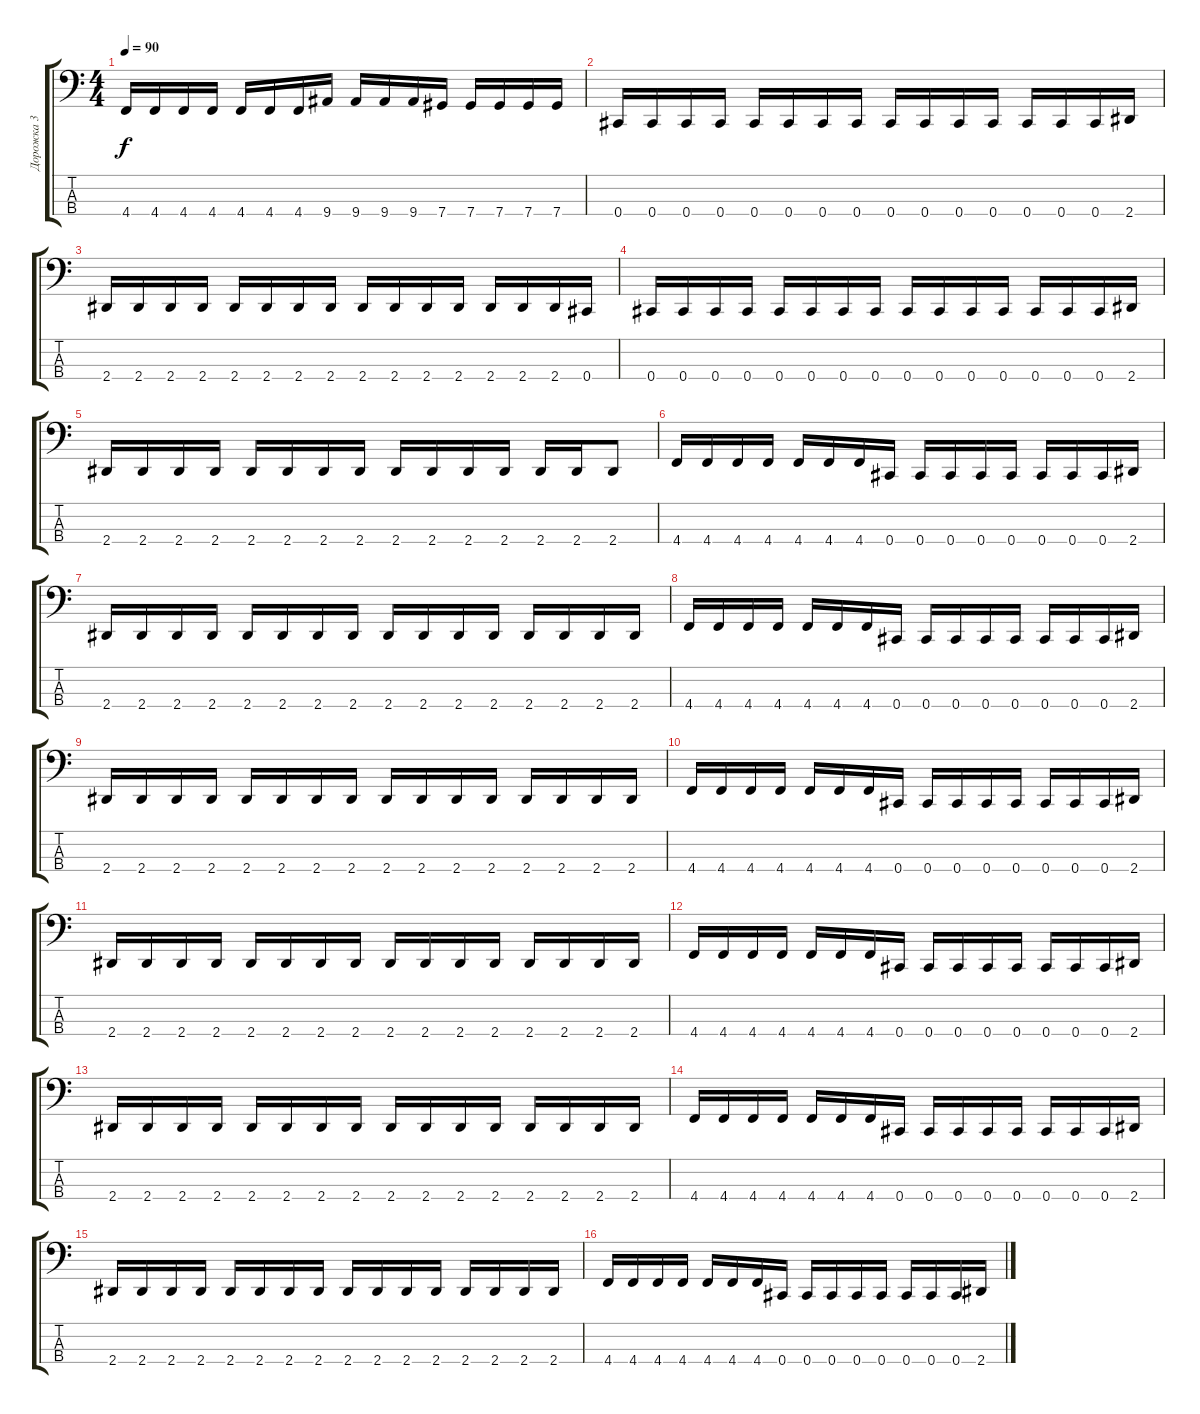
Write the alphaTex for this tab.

\track ("Дорожка 3" "Дорожка 3") {instrument electricbassfinger}
\staff {score tabs}
\tuning (Gb2 Db2 Ab1 Db1) {hide}
\ts (4 4)
\tempo 90
\clef f4
\ks c
4.4.16{dy f} 4.4.16 4.4.16 4.4.16 4.4.16 4.4.16 4.4.16 9.4.16 9.4.16 9.4.16 9.4.16 7.4.16 7.4.16 7.4.16 7.4.16 7.4.16 |
0.4.16 0.4.16 0.4.16 0.4.16 0.4.16 0.4.16 0.4.16 0.4.16 0.4.16 0.4.16 0.4.16 0.4.16 0.4.16 0.4.16 0.4.16 2.4.16 |
2.4.16 2.4.16 2.4.16 2.4.16 2.4.16 2.4.16 2.4.16 2.4.16 2.4.16 2.4.16 2.4.16 2.4.16 2.4.16 2.4.16 2.4.16 0.4.16 |
0.4.16 0.4.16 0.4.16 0.4.16 0.4.16 0.4.16 0.4.16 0.4.16 0.4.16 0.4.16 0.4.16 0.4.16 0.4.16 0.4.16 0.4.16 2.4.16 |
2.4.16 2.4.16 2.4.16 2.4.16 2.4.16 2.4.16 2.4.16 2.4.16 2.4.16 2.4.16 2.4.16 2.4.16 2.4.16 2.4.16 2.4.8 |
4.4.16 4.4.16 4.4.16 4.4.16 4.4.16 4.4.16 4.4.16 0.4.16 0.4.16 0.4.16 0.4.16 0.4.16 0.4.16 0.4.16 0.4.16 2.4.16 |
2.4.16 2.4.16 2.4.16 2.4.16 2.4.16 2.4.16 2.4.16 2.4.16 2.4.16 2.4.16 2.4.16 2.4.16 2.4.16 2.4.16 2.4.16 2.4.16 |
4.4.16 4.4.16 4.4.16 4.4.16 4.4.16 4.4.16 4.4.16 0.4.16 0.4.16 0.4.16 0.4.16 0.4.16 0.4.16 0.4.16 0.4.16 2.4.16 |
2.4.16 2.4.16 2.4.16 2.4.16 2.4.16 2.4.16 2.4.16 2.4.16 2.4.16 2.4.16 2.4.16 2.4.16 2.4.16 2.4.16 2.4.16 2.4.16 |
4.4.16 4.4.16 4.4.16 4.4.16 4.4.16 4.4.16 4.4.16 0.4.16 0.4.16 0.4.16 0.4.16 0.4.16 0.4.16 0.4.16 0.4.16 2.4.16 |
2.4.16 2.4.16 2.4.16 2.4.16 2.4.16 2.4.16 2.4.16 2.4.16 2.4.16 2.4.16 2.4.16 2.4.16 2.4.16 2.4.16 2.4.16 2.4.16 |
4.4.16 4.4.16 4.4.16 4.4.16 4.4.16 4.4.16 4.4.16 0.4.16 0.4.16 0.4.16 0.4.16 0.4.16 0.4.16 0.4.16 0.4.16 2.4.16 |
2.4.16 2.4.16 2.4.16 2.4.16 2.4.16 2.4.16 2.4.16 2.4.16 2.4.16 2.4.16 2.4.16 2.4.16 2.4.16 2.4.16 2.4.16 2.4.16 |
4.4.16 4.4.16 4.4.16 4.4.16 4.4.16 4.4.16 4.4.16 0.4.16 0.4.16 0.4.16 0.4.16 0.4.16 0.4.16 0.4.16 0.4.16 2.4.16 |
2.4.16 2.4.16 2.4.16 2.4.16 2.4.16 2.4.16 2.4.16 2.4.16 2.4.16 2.4.16 2.4.16 2.4.16 2.4.16 2.4.16 2.4.16 2.4.16 |
4.4.16 4.4.16 4.4.16 4.4.16 4.4.16 4.4.16 4.4.16 0.4.16 0.4.16 0.4.16 0.4.16 0.4.16 0.4.16 0.4.16 0.4.16 2.4.16
